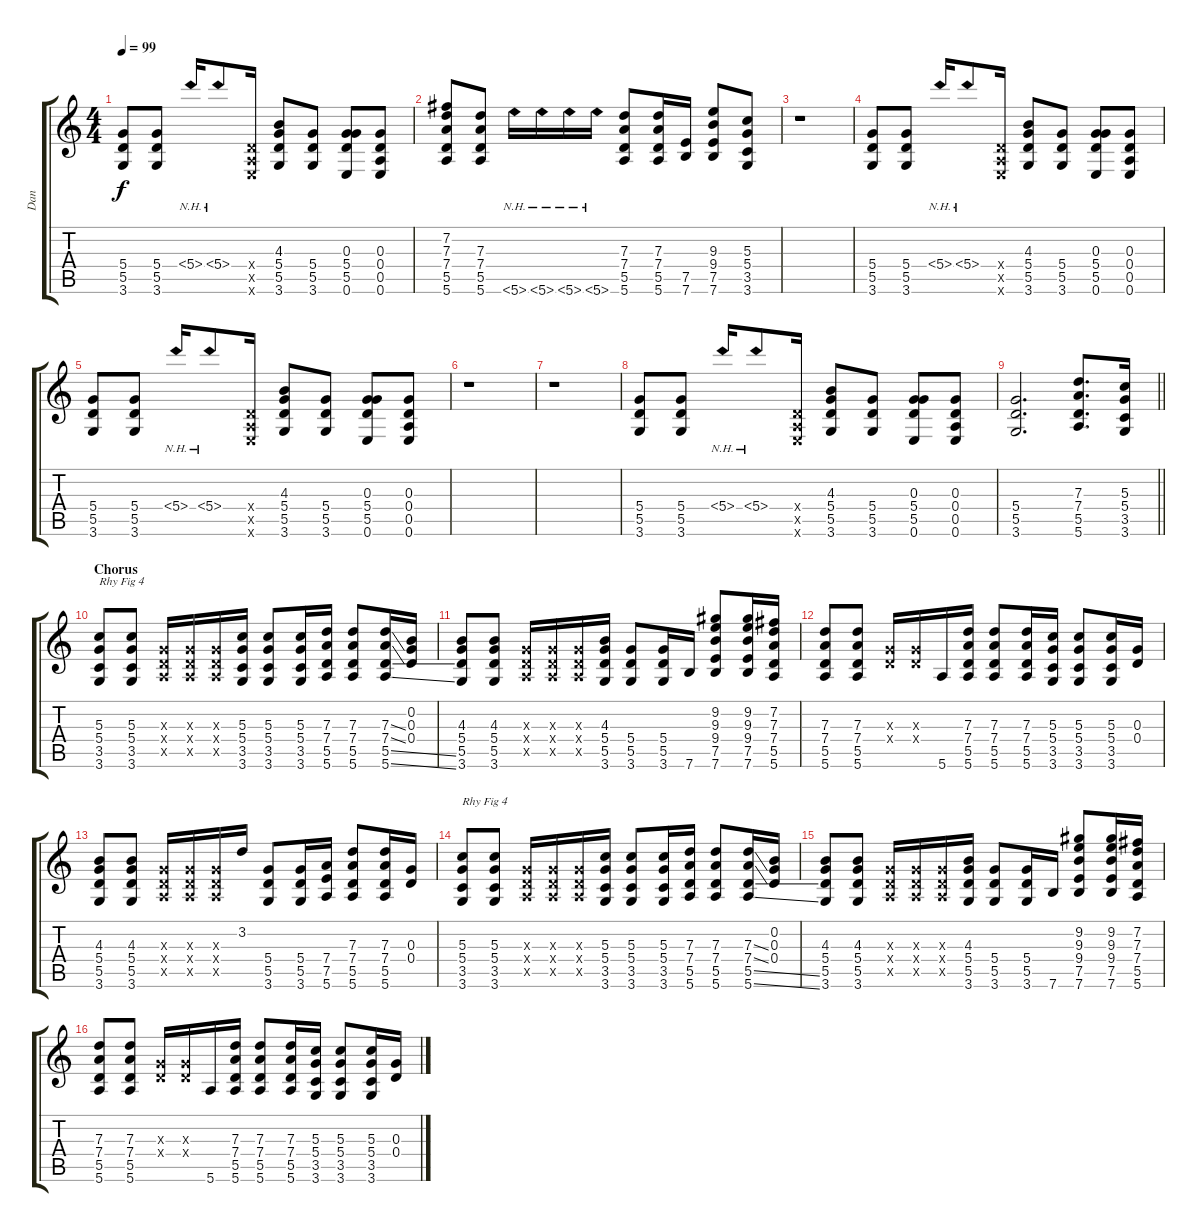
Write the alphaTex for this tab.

\track ("Dan" "Dan") {instrument overdrivenguitar}
\staff {score tabs}
\tuning (E4 B3 G3 D3 A2 E2) {hide}
\ts (4 4)
\tempo 99
\clef g2
\ks c
(5.4 5.5 3.6).8{dy f} (5.4 5.5 3.6).8 5.4{nh}.16 5.4{nh}.8 (0.4{x} 0.5{x} 0.6{x}).16 (4.3 5.4 5.5 3.6).8 (5.4 5.5 3.6).8 (0.3 5.4 5.5 0.6).8 (0.3 0.4 0.5 0.6).8 |
(7.2 7.3 7.4 5.5 5.6).8 (7.3 7.4 5.5 5.6).8 5.6{nh}.16 5.6{nh}.16 5.6{nh}.16 5.6{nh}.16 (7.3 7.4 5.5 5.6).8 (7.3 7.4 5.5 5.6).16 (7.5 7.6).16 (9.3 9.4 7.5 7.6).8 (5.3 5.4 3.5 3.6).8 |
r.1 |
(5.4 5.5 3.6).8 (5.4 5.5 3.6).8 5.4{nh}.16 5.4{nh}.8 (0.4{x} 0.5{x} 0.6{x}).16 (4.3 5.4 5.5 3.6).8 (5.4 5.5 3.6).8 (0.3 5.4 5.5 0.6).8 (0.3 0.4 0.5 0.6).8 |
(5.4 5.5 3.6).8 (5.4 5.5 3.6).8 5.4{nh}.16 5.4{nh}.8 (0.4{x} 0.5{x} 0.6{x}).16 (4.3 5.4 5.5 3.6).8 (5.4 5.5 3.6).8 (0.3 5.4 5.5 0.6).8 (0.3 0.4 0.5 0.6).8 |
r.1 |
r.1 |
(5.4 5.5 3.6).8 (5.4 5.5 3.6).8 5.4{nh}.16 5.4{nh}.8 (0.4{x} 0.5{x} 0.6{x}).16 (4.3 5.4 5.5 3.6).8 (5.4 5.5 3.6).8 (0.3 5.4 5.5 0.6).8 (0.3 0.4 0.5 0.6).8 |
\barLineRight lightlight
(5.4 5.5 3.6).2{d} (7.3 7.4 5.5 5.6).8{d} (5.3 5.4 3.5 3.6).16 |
\section ("" "Chorus")
(5.3 5.4 3.5 3.6).8{txt "Rhy Fig 4"} (5.3 5.4 3.5 3.6).8 (0.3{x} 0.4{x} 0.5{x}).16 (0.3{x} 0.4{x} 0.5{x}).16 (0.3{x} 0.4{x} 0.5{x}).16 (5.3 5.4 3.5 3.6).16 (5.3 5.4 3.5 3.6).8 (5.3 5.4 3.5 3.6).16 (7.3 7.4 5.5 5.6).16 (7.3 7.4 5.5 5.6).8 (7.3{ss} 7.4{ss} 5.5{ss} 5.6{ss}).16 (0.2 0.3 0.4).16 |
(4.3 5.4 5.5 3.6).8 (4.3 5.4 5.5 3.6).8 (0.3{x} 0.4{x} 0.5{x}).16 (0.3{x} 0.4{x} 0.5{x}).16 (0.3{x} 0.4{x} 0.5{x}).16 (4.3 5.4 5.5 3.6).16 (5.4 5.5 3.6).8 (5.4 5.5 3.6).16 7.6.16 (9.2 9.3 9.4 7.5 7.6).8 (9.2 9.3 9.4 7.5 7.6).16 (7.2 7.3 7.4 5.5 5.6).16 |
(7.3 7.4 5.5 5.6).8 (7.3 7.4 5.5 5.6).8 (0.3{x} 0.4{x}).16 (0.3{x} 0.4{x}).16 5.6.16 (7.3 7.4 5.5 5.6).16 (7.3 7.4 5.5 5.6).8 (7.3 7.4 5.5 5.6).16 (5.3 5.4 3.5 3.6).16 (5.3 5.4 3.5 3.6).8 (5.3 5.4 3.5 3.6).16 (0.3 0.4).16 |
(4.3 5.4 5.5 3.6).8 (4.3 5.4 5.5 3.6).8 (0.3{x} 0.4{x} 0.5{x}).16 (0.3{x} 0.4{x} 0.5{x}).16 (0.3{x} 0.4{x} 0.5{x}).16 3.2.16 (5.4 5.5 3.6).8 (5.4 5.5 3.6).16 (7.4 7.5 5.6).16 (7.3 7.4 5.5 5.6).8 (7.3 7.4 5.5 5.6).16 (0.3 0.4).16 |
(5.3 5.4 3.5 3.6).8{txt "Rhy Fig 4"} (5.3 5.4 3.5 3.6).8 (0.3{x} 0.4{x} 0.5{x}).16 (0.3{x} 0.4{x} 0.5{x}).16 (0.3{x} 0.4{x} 0.5{x}).16 (5.3 5.4 3.5 3.6).16 (5.3 5.4 3.5 3.6).8 (5.3 5.4 3.5 3.6).16 (7.3 7.4 5.5 5.6).16 (7.3 7.4 5.5 5.6).8 (7.3{ss} 7.4{ss} 5.5{ss} 5.6{ss}).16 (0.2 0.3 0.4).16 |
(4.3 5.4 5.5 3.6).8 (4.3 5.4 5.5 3.6).8 (0.3{x} 0.4{x} 0.5{x}).16 (0.3{x} 0.4{x} 0.5{x}).16 (0.3{x} 0.4{x} 0.5{x}).16 (4.3 5.4 5.5 3.6).16 (5.4 5.5 3.6).8 (5.4 5.5 3.6).16 7.6.16 (9.2 9.3 9.4 7.5 7.6).8 (9.2 9.3 9.4 7.5 7.6).16 (7.2 7.3 7.4 5.5 5.6).16 |
(7.3 7.4 5.5 5.6).8 (7.3 7.4 5.5 5.6).8 (0.3{x} 0.4{x}).16 (0.3{x} 0.4{x}).16 5.6.16 (7.3 7.4 5.5 5.6).16 (7.3 7.4 5.5 5.6).8 (7.3 7.4 5.5 5.6).16 (5.3 5.4 3.5 3.6).16 (5.3 5.4 3.5 3.6).8 (5.3 5.4 3.5 3.6).16 (0.3 0.4).16
